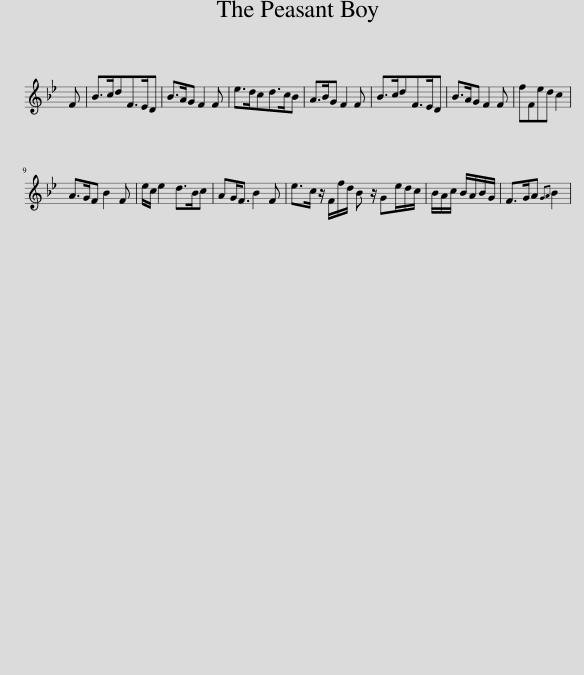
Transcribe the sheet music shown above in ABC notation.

X:1
L:1/8
M:none
I:linebreak $
K:Bb
V:1 treble
V:1
 F | B>cdF>ED | B>AG F2 F | e>dcd>cB | A>BG F2 F | %5
 B>cdF>ED | B>AG F2 F | fFed c2 |$ A>GF B2 F | e/c/ e2 d>Bc | %10
 AG<F B2 F | e>c z/ F/f/d/ B z/ Ge/d/c/ | B/A/c/ B/A/B/G/ | F>GA{GA} B2 | %14
